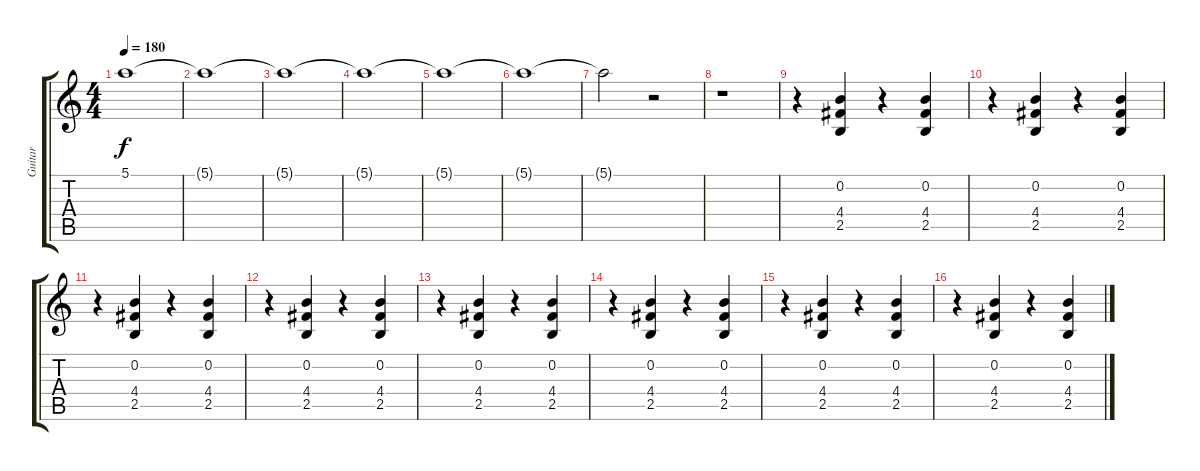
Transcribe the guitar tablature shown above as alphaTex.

\track ("Guitar" "Guitar") {instrument distortionguitar}
\staff {score tabs}
\tuning (E4 B3 G3 D3 A2 E2) {hide}
\ts (4 4)
\tempo 180
\clef g2
\ks c
5.1{t}.1{dy f} |
5.1{t}.1 |
5.1{t}.1 |
5.1{t}.1 |
5.1{t}.1 |
5.1{t}.1 |
5.1{t}.2 r.2 |
r.1 |
r.4 (0.2 4.4 2.5).4{volume 6 instrument overdrivenguitar} r.4 (0.2 4.4 2.5).4 |
r.4 (0.2 4.4 2.5).4 r.4 (0.2 4.4 2.5).4 |
r.4 (0.2 4.4 2.5).4 r.4 (0.2 4.4 2.5).4 |
r.4 (0.2 4.4 2.5).4 r.4 (0.2 4.4 2.5).4 |
r.4 (0.2 4.4 2.5).4 r.4 (0.2 4.4 2.5).4 |
r.4 (0.2 4.4 2.5).4 r.4 (0.2 4.4 2.5).4 |
r.4 (0.2 4.4 2.5).4 r.4 (0.2 4.4 2.5).4 |
r.4 (0.2 4.4 2.5).4 r.4 (0.2 4.4 2.5).4
